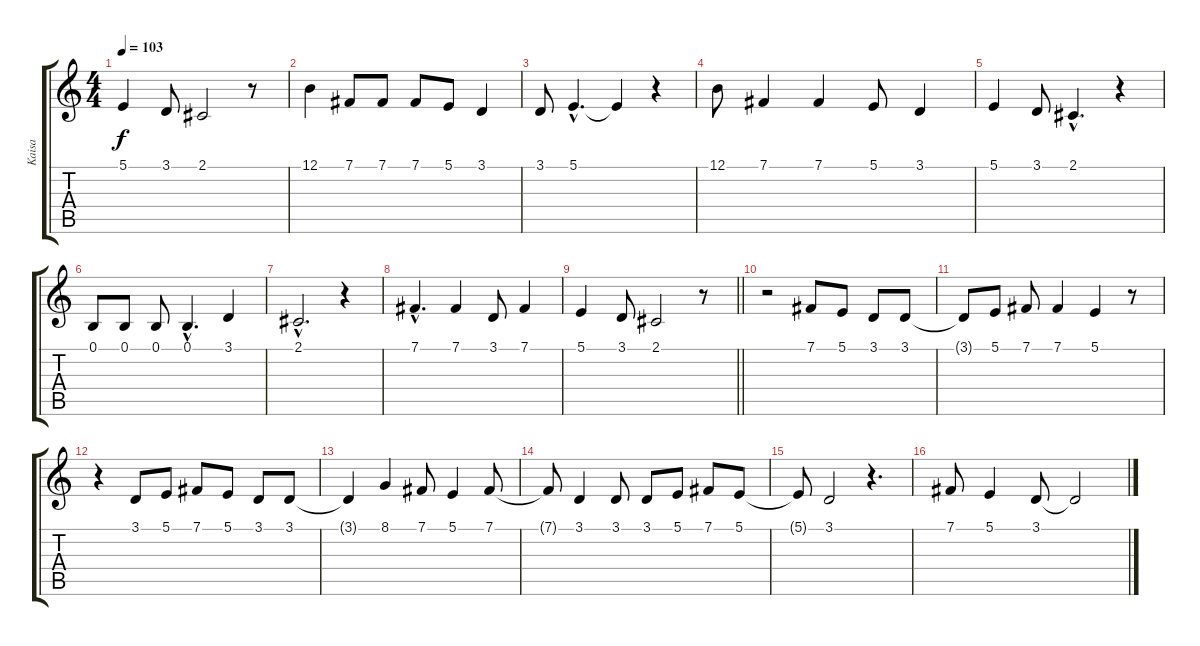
\track ("Kaisa" "Kaisa") {instrument cello}
\staff {score tabs}
\tuning (B3 Gb3 D3 A2 E2 B1) {hide}
\ts (4 4)
\tempo 103
\clef g2
\ks c
5.1.4{dy f} 3.1.8 2.1.2 r.8 |
12.1.4 7.1.8 7.1.8 7.1.8 5.1.8 3.1.4 |
3.1.8 5.1{hac}.4{d} 5.1{t}.4 r.4 |
12.1.8 7.1.4 7.1.4 5.1.8 3.1.4 |
5.1.4 3.1.8 2.1{hac}.4{d} r.4 |
0.1.8 0.1.8 0.1.8 0.1{hac}.4{d} 3.1.4 |
2.1{hac}.2{d} r.4 |
7.1{hac}.4{d} 7.1.4 3.1.8 7.1.4 |
\barLineRight lightlight
5.1.4 3.1.8 2.1.2 r.8 |
r.2 7.1.8 5.1.8 3.1.8 3.1.8 |
3.1{t}.8 5.1.8 7.1.8 7.1.4 5.1.4 r.8 |
r.4 3.1.8 5.1.8 7.1.8 5.1.8 3.1.8 3.1.8 |
3.1{t}.4 8.1.4 7.1.8 5.1.4 7.1.8 |
7.1{t}.8 3.1.4 3.1.8 3.1.8 5.1.8 7.1.8 5.1.8 |
5.1{t}.8 3.1.2 r.4{d} |
7.1.8 5.1.4 3.1.8 3.1{t}.2
